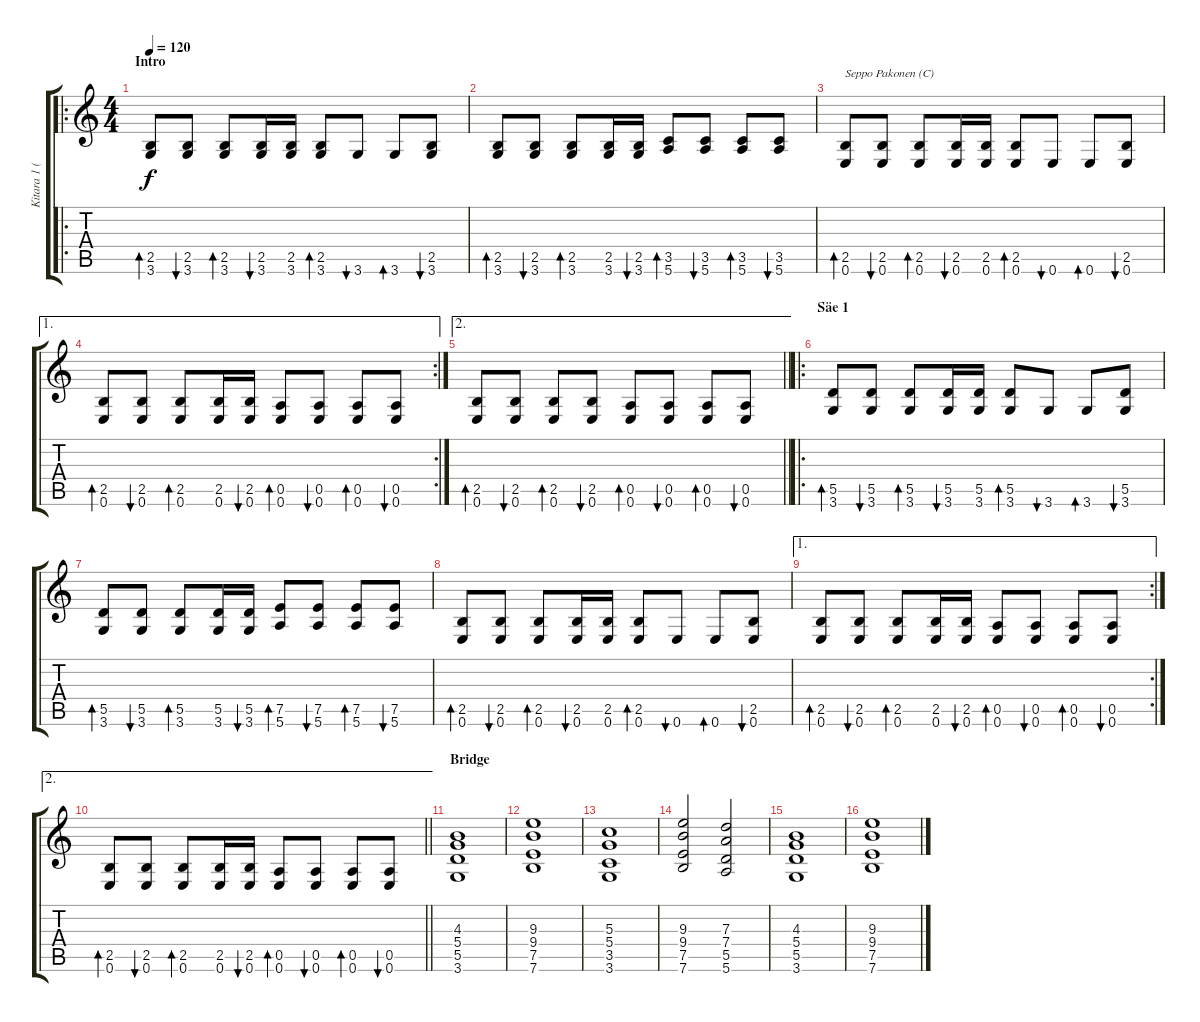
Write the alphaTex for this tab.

\track ("Kitara 1 (muted)" "Kitara 1 (") {instrument electricguitarmuted}
\staff {score tabs}
\tuning (E4 B3 G3 D3 A2 E2) {hide}
\ro
\ts (4 4)
\section ("" "Intro")
\tempo 120
\clef g2
\ks c
(2.5 3.6).8{bd 60 dy f volume 9 instrument electricguitarmuted} (2.5 3.6).8{bu 60} (2.5 3.6).8{bd 60} (2.5 3.6).16{bu 60} (2.5 3.6).16 (2.5 3.6).8{bd 60} 3.6.8{bu 60} 3.6.8{bd 60} (2.5 3.6).8{bu 60} |
(2.5 3.6).8{bd 60} (2.5 3.6).8{bu 60} (2.5 3.6).8{bd 60} (2.5 3.6).16 (2.5 3.6).16{bu 60} (3.5 5.6).8{bd 60} (3.5 5.6).8{bu 60} (3.5 5.6).8{bd 60} (3.5 5.6).8{bu 60} |
(2.5 0.6).8{bd 60 txt "Seppo Pakonen (C)"} (2.5 0.6).8{bu 60} (2.5 0.6).8{bd 60} (2.5 0.6).16{bu 60} (2.5 0.6).16 (2.5 0.6).8{bd 60} 0.6.8{bu 60} 0.6.8{bd 60} (2.5 0.6).8{bu 60} |
\ae 1
\rc 2
(2.5 0.6).8{bd 60} (2.5 0.6).8{bu 60} (2.5 0.6).8{bd 60} (2.5 0.6).16 (2.5 0.6).16{bu 60} (0.5 0.6).8{bd 60} (0.5 0.6).8{bu 60} (0.5 0.6).8{bd 60} (0.5 0.6).8{bu 60} |
\ae 2
\barLineRight lightlight
(2.5 0.6).8{bd 60} (2.5 0.6).8{bu 60} (2.5 0.6).8{bd 60} (2.5 0.6).8{bu 60} (0.5 0.6).8{bd 60} (0.5 0.6).8{bu 60} (0.5 0.6).8{bd 60} (0.5 0.6).8{bu 60} |
\ro
\section ("" "Säe 1")
(5.5 3.6).8{bd 60 volume 11} (5.5 3.6).8{bu 60} (5.5 3.6).8{bd 60} (5.5 3.6).16{bu 60} (5.5 3.6).16 (5.5 3.6).8{bd 60} 3.6.8{bu 60} 3.6.8{bd 60} (5.5 3.6).8{bu 60} |
(5.5 3.6).8{bd 60} (5.5 3.6).8{bu 60} (5.5 3.6).8{bd 60} (5.5 3.6).16 (5.5 3.6).16{bu 60} (7.5 5.6).8{bd 60} (7.5 5.6).8{bu 60} (7.5 5.6).8{bd 60} (7.5 5.6).8{bu 60} |
(2.5 0.6).8{bd 60} (2.5 0.6).8{bu 60} (2.5 0.6).8{bd 60} (2.5 0.6).16{bu 60} (2.5 0.6).16 (2.5 0.6).8{bd 60} 0.6.8{bu 60} 0.6.8{bd 60} (2.5 0.6).8{bu 60} |
\ae 1
\rc 2
(2.5 0.6).8{bd 60} (2.5 0.6).8{bu 60} (2.5 0.6).8{bd 60} (2.5 0.6).16 (2.5 0.6).16{bu 60} (0.5 0.6).8{bd 60} (0.5 0.6).8{bu 60} (0.5 0.6).8{bd 60} (0.5 0.6).8{bu 60} |
\ae 2
\barLineRight lightlight
(2.5 0.6).8{bd 60} (2.5 0.6).8{bu 60} (2.5 0.6).8{bd 60} (2.5 0.6).16 (2.5 0.6).16{bu 60} (0.5 0.6).8{bd 60} (0.5 0.6).8{bu 60} (0.5 0.6).8{bd 60} (0.5 0.6).8{bu 60} |
\section ("" "Bridge")
(4.3 5.4 5.5 3.6).1{balance 8} |
(9.3 9.4 7.5 7.6).1 |
(5.3 5.4 3.5 3.6).1 |
(9.3 9.4 7.5 7.6).2 (7.3 7.4 5.5 5.6).2 |
(4.3 5.4 5.5 3.6).1 |
(9.3 9.4 7.5 7.6).1
